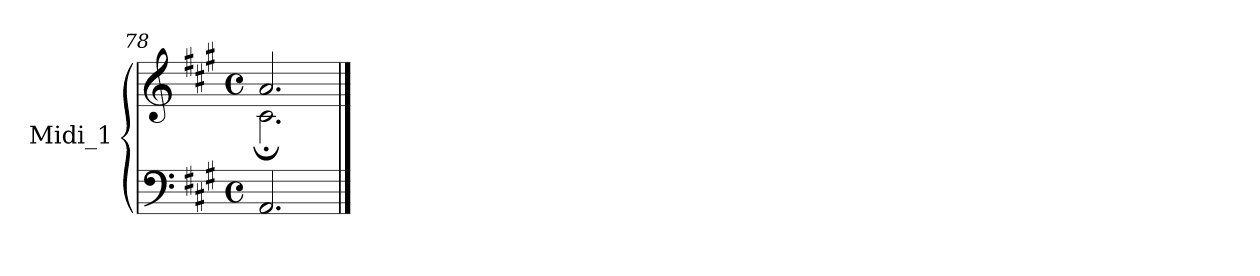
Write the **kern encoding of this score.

**kern	**kern
*part1	*part1
*staff2	*staff1
*I"Midi_1	*
*clefF4	*clefG2
*k[f#c#g#]	*k[f#c#g#]
*A:	*A:
*M4/4	*M4/4
*met(c)	*met(c)
=78	=78
*	*^
2.AA	2.a/	2.c#;<;\
*	*v	*v
==	==
*-	*-
